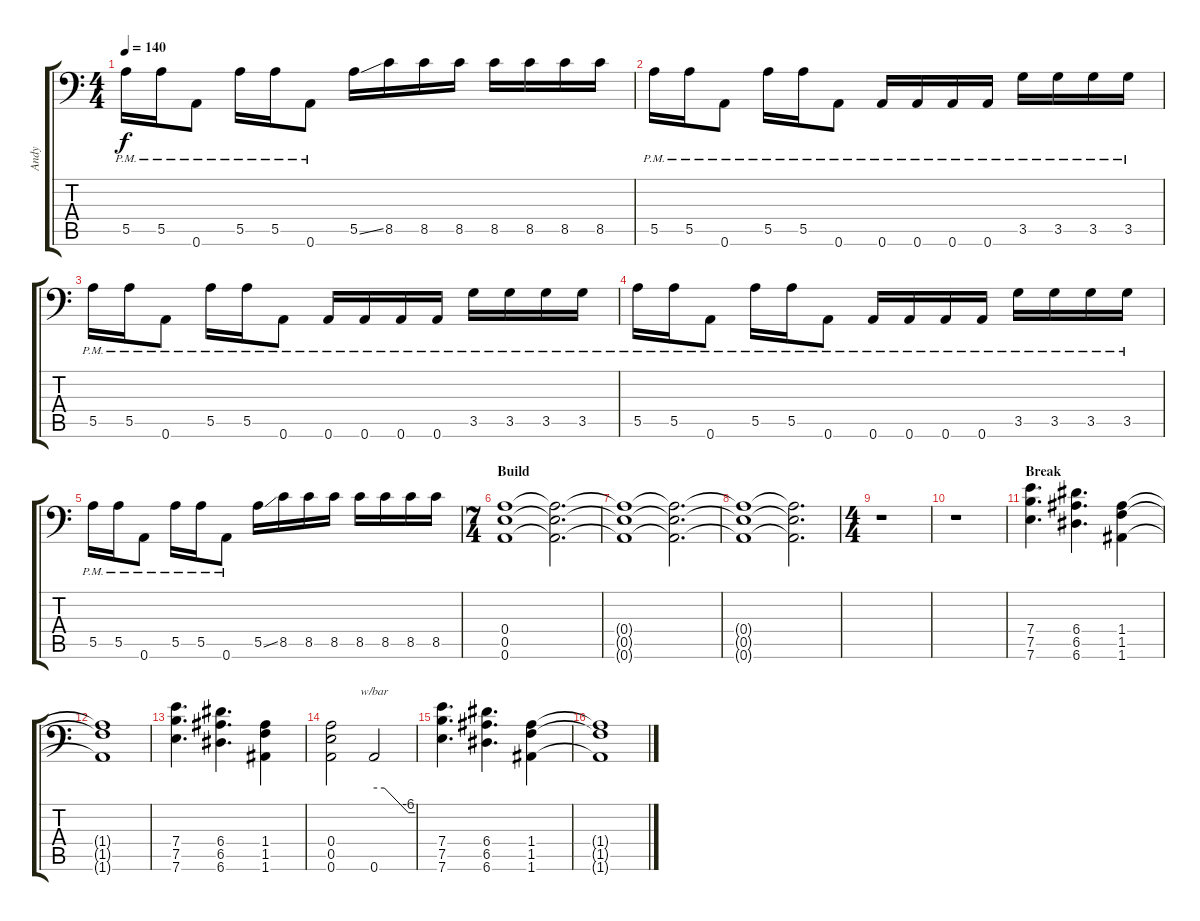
\track ("Andy" "Andy") {instrument distortionguitar}
\staff {score tabs}
\tuning (B3 Gb3 D3 A2 E2 A1) {hide}
\ts (4 4)
\tempo 140
\clef f4
\ks c
5.5{pm}.16{dy f} 5.5{pm}.16 0.6{pm}.8 5.5{pm}.16 5.5{pm}.16 0.6{pm}.8 5.5{ss}.16 8.5.16 8.5.16 8.5.16 8.5.16 8.5.16 8.5.16 8.5.16 |
5.5{pm}.16 5.5{pm}.16 0.6{pm}.8 5.5{pm}.16 5.5{pm}.16 0.6{pm}.8 0.6{pm}.16 0.6{pm}.16 0.6{pm}.16 0.6{pm}.16 3.5{pm}.16 3.5{pm}.16 3.5{pm}.16 3.5{pm}.16 |
5.5{pm}.16 5.5{pm}.16 0.6{pm}.8 5.5{pm}.16 5.5{pm}.16 0.6{pm}.8 0.6{pm}.16 0.6{pm}.16 0.6{pm}.16 0.6{pm}.16 3.5{pm}.16 3.5{pm}.16 3.5{pm}.16 3.5{pm}.16 |
5.5{pm}.16 5.5{pm}.16 0.6{pm}.8 5.5{pm}.16 5.5{pm}.16 0.6{pm}.8 0.6{pm}.16 0.6{pm}.16 0.6{pm}.16 0.6{pm}.16 3.5{pm}.16 3.5{pm}.16 3.5{pm}.16 3.5{pm}.16 |
5.5{pm}.16 5.5{pm}.16 0.6{pm}.8 5.5{pm}.16 5.5{pm}.16 0.6{pm}.8 5.5{ss}.16 8.5.16 8.5.16 8.5.16 8.5.16 8.5.16 8.5.16 8.5.16 |
\ts (7 4)
\section ("" "Build")
(0.4 0.5 0.6).1 (0.4{t} 0.5{t} 0.6{t}).2{d} |
(0.4{t} 0.5{t} 0.6{t}).1 (0.4{t} 0.5{t} 0.6{t}).2{d} |
(0.4{t} 0.5{t} 0.6{t}).1 (0.4{t} 0.5{t} 0.6{t}).2{d} |
\ts (4 4)
r.1 |
r.1 |
\section ("" "Break")
(7.4 7.5 7.6).4{d} (6.4 6.5 6.6).4{d} (1.4 1.5 1.6).4 |
(1.4{t} 1.5{t} 1.6{t}).1 |
(7.4 7.5 7.6).4{d} (6.4 6.5 6.6).4{d} (1.4 1.5 1.6).4 |
(0.4 0.5 0.6).2 0.6.2{tbe (custom default 0 0 15 0 50 -24 60 -24)} |
(7.4 7.5 7.6).4{d} (6.4 6.5 6.6).4{d} (1.4 1.5 1.6).4 |
(1.4{t} 1.5{t} 1.6{t}).1
